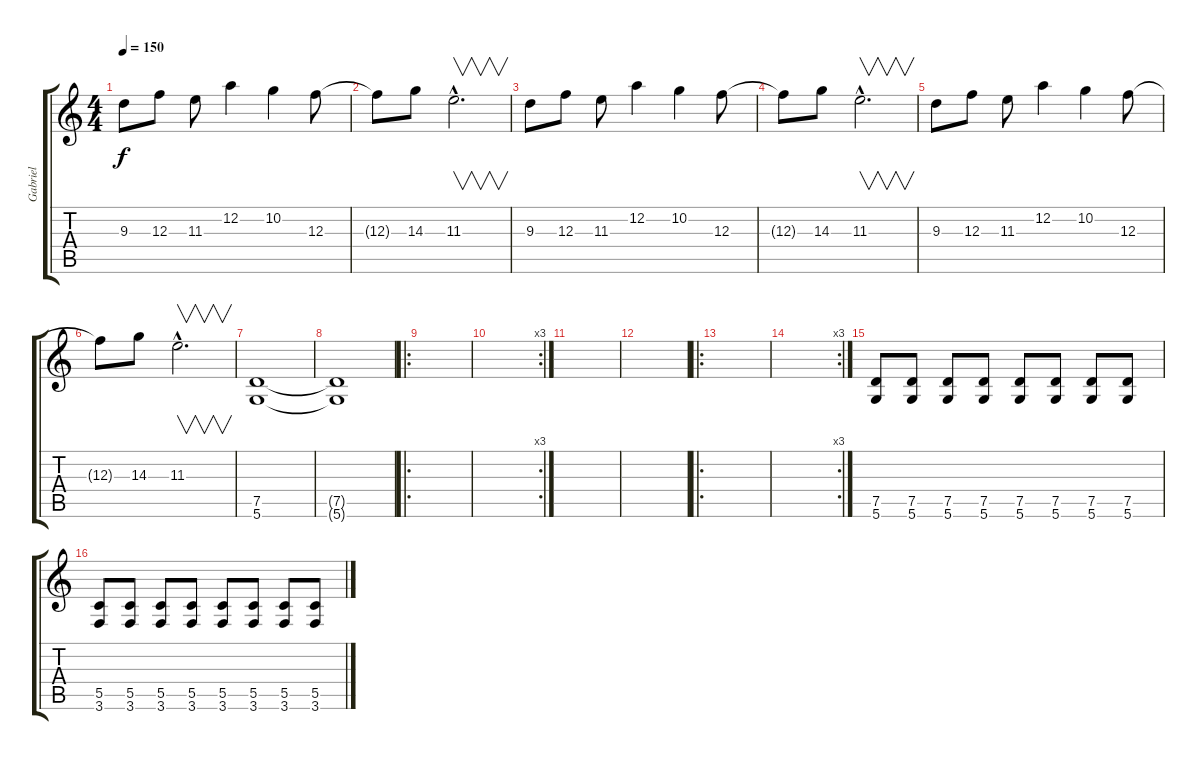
\track ("Gabriel" "Gabriel") {instrument overdrivenguitar}
\staff {score tabs}
\tuning (D4 A3 F3 C3 G2 D2) {hide}
\ts (4 4)
\tempo 150
\clef g2
\ks c
9.3.8{dy f} 12.3.8 11.3.8 12.2.4 10.2.4 12.3.8 |
12.3{t}.8 14.3.8 11.3{hac}.2{v d} |
9.3.8 12.3.8 11.3.8 12.2.4 10.2.4 12.3.8 |
12.3{t}.8 14.3.8 11.3{hac}.2{v d} |
9.3.8 12.3.8 11.3.8 12.2.4 10.2.4 12.3.8 |
12.3{t}.8 14.3.8 11.3{hac}.2{v d} |
(7.5 5.6).1 |
(7.5{t} 5.6{t}).1 |
\ro
|
\rc 3
|
|
|
\ro
|
\rc 3
|
(7.5 5.6).8 (7.5 5.6).8 (7.5 5.6).8 (7.5 5.6).8 (7.5 5.6).8 (7.5 5.6).8 (7.5 5.6).8 (7.5 5.6).8 |
(5.5 3.6).8 (5.5 3.6).8 (5.5 3.6).8 (5.5 3.6).8 (5.5 3.6).8 (5.5 3.6).8 (5.5 3.6).8 (5.5 3.6).8
